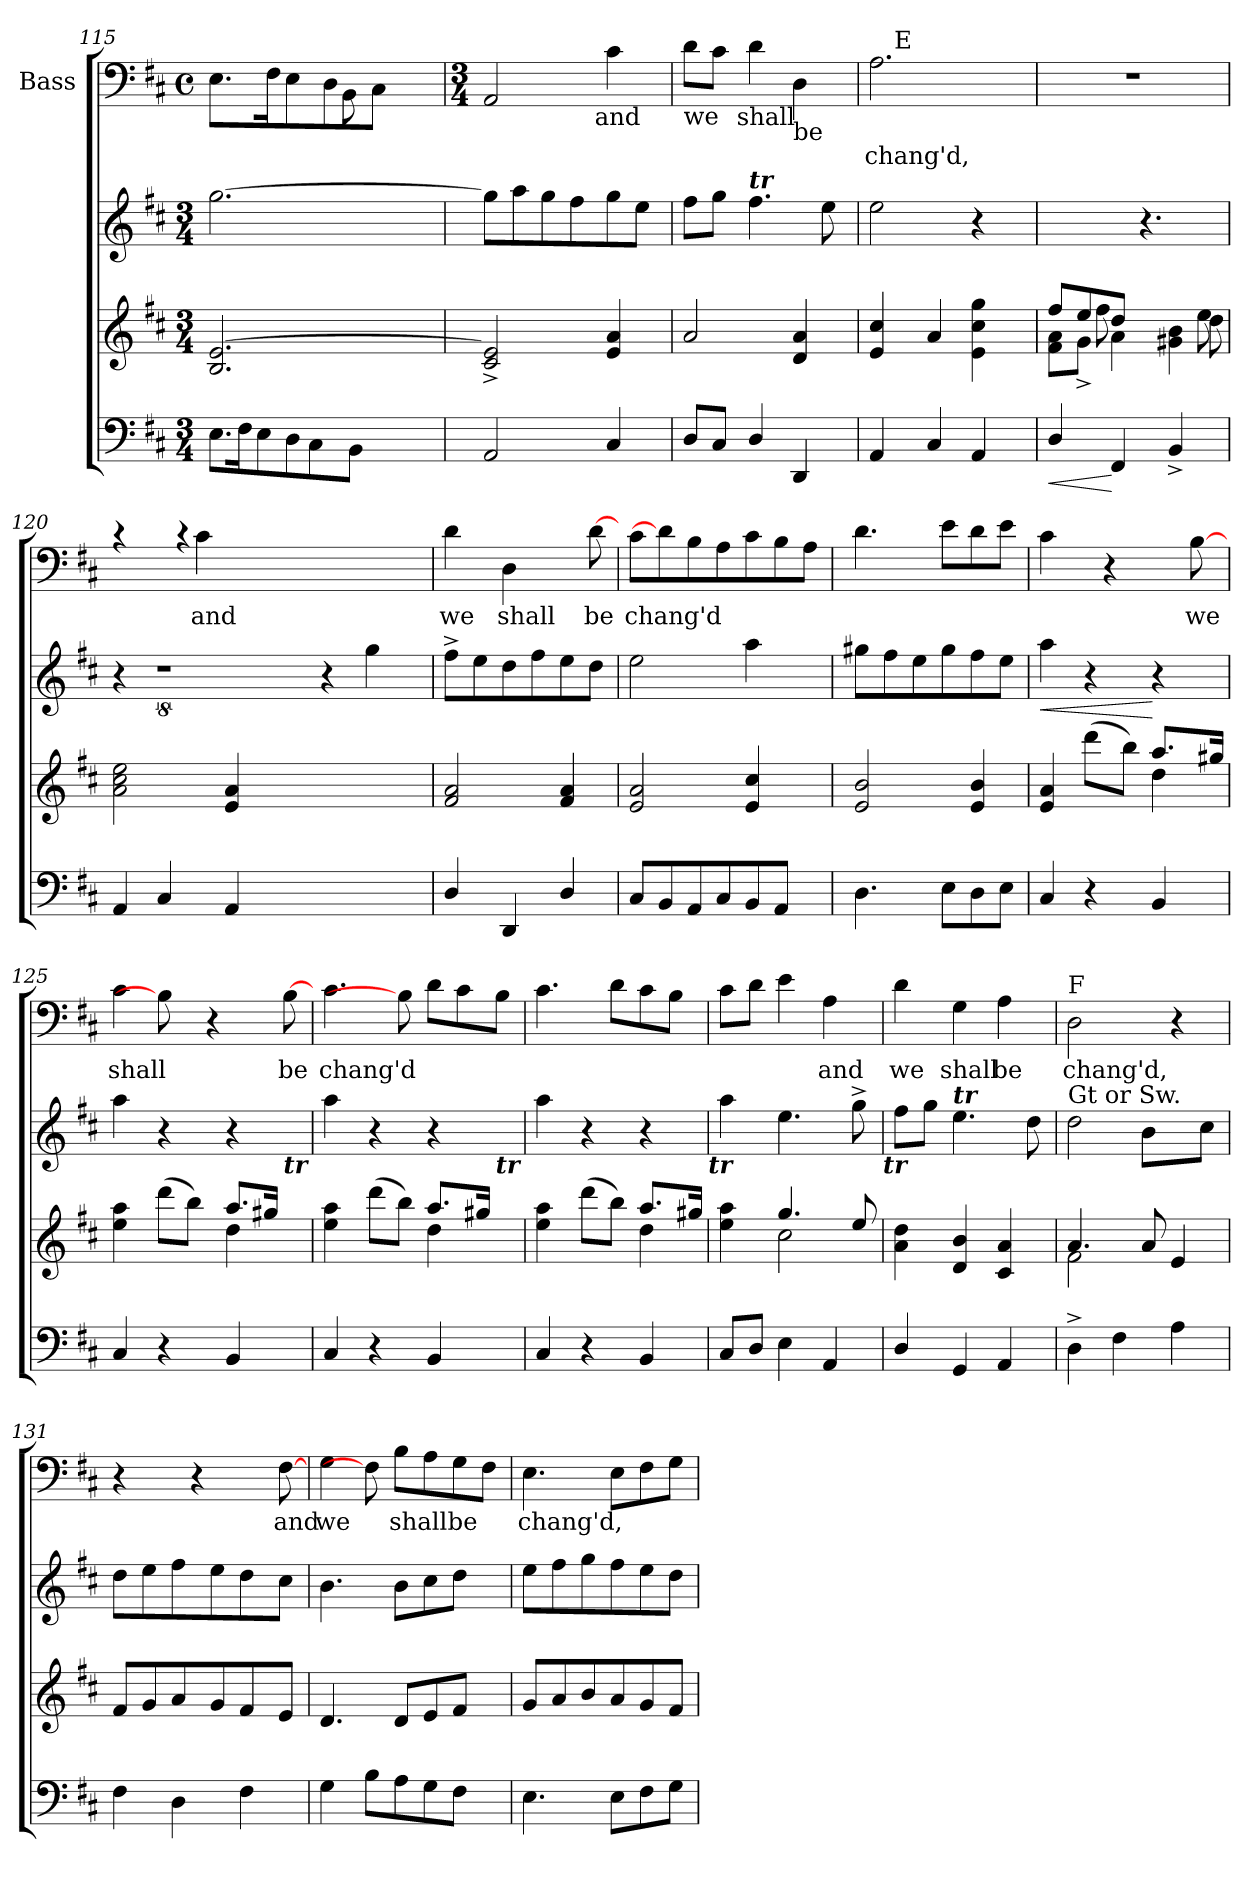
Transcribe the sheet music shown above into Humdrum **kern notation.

**kern	**dynam	**kern	**kern	**dynam	**kern	**text
*part4	*part4	*part3	*part2	*part2	*part1	*part1
*staff4	*staff4	*staff3	*staff2	*staff2	*staff1	*staff1
*	*	*	*	*	*I"Bass	*
*clefF4	*	*clefG2	*clefG2	*	*clefF4	*
*k[f#c#]	*	*k[f#c#]	*k[f#c#]	*	*k[f#c#]	*
*D:	*	*D:	*D:	*	*D:	*
*M3/4	*	*M3/4	*M3/4	*	*M4/4	*
*	*	*	*	*	*met(c)	*
*Xtuplet	*	*	*	*	*	*
=115	=115	=115	=115	=115	=115	=115
*	*	*	*	*	*^	*
12.E\L	.	2.B/ [>2.e/	[>2.gg\	.	8.E\L	4ryy	.
24F#\k	.	.	.	.	.	.	.
12E\	.	.	.	.	.	.	.
.	.	.	.	.	16F#\k	.	.
12D\	.	.	.	.	8E\	8ryy	.
12C#\	.	.	.	.	.	.	.
.	.	.	.	.	8D\	32ryy	.
.	.	.	.	.	.	8BB\	.
12BB\J	.	.	.	.	.	.	.
4ryy	.	.	.	.	8C#\J	.	.
.	.	.	.	.	.	8ryy	.
.	.	.	.	.	8ryy	.	.
.	.	.	.	.	.	16.ryy	.
=116!	=116!	=116!	=116!	=116!	=116!	=116!	=116!
*	*	*	*	*	*M3/4	*	*
2AA/	.	2c#/^< 2e/]^<	8gg\L]	.	2AA/	4...ryy	.
.	.	.	8aa\	.	.	.	.
.	.	.	8gg\	.	.	.	.
.	.	.	8ff#\	.	.	.	.
!	!	!	!	!	!	!LO:TX:b:t=and	!
.	.	.	.	.	.	4ryy	.
4C#/	.	4e/ 4a/	8gg\	.	4c#\	.	.
.	.	.	8ee\J	.	.	.	.
.	.	.	.	.	.	32ryy	.
=117!	=117!	=117!	=117!	=117!	=117!	=117!	=117!
!	!	!	!	!	!LO:TX:b:t=we	!	!
8D/L	.	2a/	8ff#\L	.	8d\L	8..ryy	.
8C#/J	.	.	8gg\J	.	8c#\J	.	.
!	!	!	!	!	!	!LO:TX:b:t=shall	!
.	.	.	.	.	.	2ryy	.
!	!	!	!LO:TX:a:Bi:t=tr	!	!	!	!
4D/	.	.	4.ff#\	.	4d\	.	.
!	!	!	!	!	!LO:TX:b:t=be	!	!
4DD/	.	4d/ 4a/	.	.	4D\	.	.
.	.	.	8ee\	.	.	.	.
.	.	.	.	.	.	32ryy	.
!!LO:LB:g=z	!!
=118!	=118!	=118!	=118!	=118!	=118!	=118!	=118!
!	!	!	!	!	!	!	!LO:LY:b
4AA/	.	4e/ 4cc#/	2ee\	.	2.A\	16.ryy	chang'd,
!	!	!	!	!	!	!LO:TX:a:t=E	!
.	.	.	.	.	.	2ryy	.
4C#/	.	4a/	.	.	.	.	.
4AA/	.	4e\ 4cc#\ 4gg\	4r	.	.	.	.
.	.	.	.	.	.	8ryy	.
.	.	.	.	.	.	32ryy	.
=119!	=119!	=119!	=119!	=119!	=119!	=119!	=119!
!	!LO:HP:b	!	!	!	!	!	!
!	!LO:HP:n=1:b	!	!	!	!LO:N:vis=1	!	!
*	*	*^	*	*	*	*	*
*	*	*	*^	*	*	*	*	*
*	*	*	*	*^	*	*	*v	*v	*
4D/	< <	8ff#/L	4ryy	2ryy	8f#\ 8a\L	4.ryy	.	2.r	.
.	.	8ee/	.	.	8g^>\J	.	.	.	.
4FF#/	[	8dd/J	8ff#\	.	4a\	.	.	.	.
.	.	4.ryy	4ryy	.	.	4.r	.	.	.
4BB^</	[	.	.	8ryy	4g#X\ 4b\	.	.	.	.
.	.	.	8ee\	8dd\	.	.	.	.	.
*	*	*v	*v	*v	*v	*	*	*	*
=120!	=120!	=120!	=120!	=120!	=120!	=120!
*	*	*	*	*	*^	*
4AA/	.	2a\ 2cc#\ 2ee\	4r	.	4rc	4.ryy	.
4C#/	.	.	8%5r	.	16ryy	.	.
.	.	.	.	.	4rc	.	.
!	!	!	!	!	!	!	!LO:LY:b
.	.	.	.	.	.	4c#\	and
4AA/	.	4e/ 4a/	.	.	.	.	.
.	.	.	.	.	2.ryy	.	.
.	.	.	.	.	.	2.ryy	.
2ryy	.	2ryy	.	.	.	.	.
.	.	.	4r	.	.	.	.
.	.	.	4gg\	.	.	.	.
8ryy	.	8ryy	.	.	.	.	.
.	.	.	.	.	16ryy	.	.
*	*	*	*	*	*v	*v	*
=121!	=121!	=121!	=121!	=121!	=121!	=121!
!	!	!	!	!	!	!LO:LY:b
4D/	.	2f#/ 2a/	8ff#^>\L	.	4d\	we
.	.	.	8ee\	.	.	.
!	!	!	!	!	!	!LO:LY:b
4DD/	.	.	8dd\	.	4D\	shall
.	.	.	8ff#\	.	.	.
4D/	.	4f#/ 4a/	8ee\	.	8ryy	.
!	!	!	!	!	!	!LO:LY:b
.	.	.	8dd\J	.	[8d\	be
=122!	=122!	=122!	=122!	=122!	=122!	=122!
!	!	!	!	!	!	!LO:LY:b
8C#/L	.	2e/ 2a/	2ee\	.	8c#\L	chang'd
8BB/	.	.	.	.	8d\]	.
8AA/	.	.	.	.	8B\	.
8C#/	.	.	.	.	8A\	.
8BB/	.	4e/ 4cc#/	4aa\	.	8c#\	.
8AA/J	.	.	.	.	8B\	.
8ryy	.	8ryy	8ryy	.	8A\J	.
=123!	=123!	=123!	=123!	=123!	=123!	=123!
4.D\	.	2e/ 2b/	8gg#X\L	.	4.d\	.
.	.	.	8ff#\	.	.	.
.	.	.	8ee\	.	.	.
8E\L	.	.	8gg#\	.	8e\L	.
8D\	.	4e/ 4b/	8ff#\	.	8d\	.
8E\J	.	.	8ee\J	.	8e\J	.
!!LO:PB:g=z
=124!	=124!	=124!	=124!	=124!	=124!	=124!
*	*	*^	*	*	*	*
!	!	!	!	!	!LO:HP:b	!	!
4C#/	.	4e/ 4a/	2ryy	4aa\	<	4c#\	.
4r	.	(>8ddd\L	.	4r	.	16ryy	.
.	.	.	.	.	.	4r	.
.	.	8bb\J)	.	.	.	.	.
4BB/	.	8.aa/L	4dd\	4r	[	.	.
.	.	.	.	.	.	16ryy	.
!	!	!	!	!	!	!	!LO:LY:b
.	.	.	.	.	.	[8B\	we
.	.	16gg#X/Jk	.	.	.	.	.
=125!	=125!	=125!	=125!	=125!	=125!	=125!	=125!
!	!	!	!	!	!	!	!LO:LY:b
4C#/	.	4ee\ 4aa\	2ryy	4aa\	.	4c#\	shall
4r	.	(>8ddd\L	.	4r	.	8B\]	.
.	.	8bb\J)	.	.	.	16ryy	.
.	.	.	.	.	.	4r	.
4BB/	.	4dd\	8.aa/L	4r	.	.	.
.	.	.	16gg#X/Jk	.	.	16ryy	.
!	!	!	!	!LO:TX:b:Bi:t=tr	!	!	!
!	!	!	!	!	!	!	!LO:LY:b
8ryy	.	8ryy	8ryy	8ryy	.	[8B\	be
=126!	=126!	=126!	=126!	=126!	=126!	=126!	=126!
!	!	!	!	!	!	!	!LO:LY:b
4C#/	.	4ee\ 4aa\	2ryy	4aa\	.	4.c#\	chang'd
4r	.	(>8ddd\L	.	4r	.	.	.
.	.	8bb\J)	.	.	.	8B\]	.
4BB/	.	4dd\	8.aa/L	4r	.	8d\L	.
.	.	.	.	.	.	8c#\	.
.	.	.	16gg#X/Jk	.	.	.	.
!	!	!	!	!LO:TX:b:Bi:t=tr	!	!	!
8ryy	.	8ryy	8ryy	8ryy	.	8B\J	.
=127!	=127!	=127!	=127!	=127!	=127!	=127!	=127!
4C#/	.	4ee\ 4aa\	2ryy	4aa\	.	4.c#\	.
4r	.	(>8ddd\L	.	4r	.	.	.
.	.	8bb\J)	.	.	.	8d\L	.
4BB/	.	4dd\	8.aa/L	4r	.	8c#\	.
.	.	.	.	.	.	8B\J	.
.	.	.	16gg#X/Jk	.	.	.	.
!	!	!	!	!LO:TX:b:Bi:t=tr	!	!	!
=128!	=128!	=128!	=128!	=128!	=128!	=128!	=128!
*	*	*	*	*^	*	*	*
8C#/L	.	4ee\ 4aa\	4ryy	4aa\	2ryy	.	8c#\L	.
8D/J	.	.	.	.	.	.	8d\J	.
4E\	.	2cc#\	4.gg/	4.ee\	.	.	4e\	.
!	!	!	!	!	!	!	!	!LO:LY:b
4AA/	.	.	.	.	8ryy	.	4A\	and
.	.	.	8ee/	8ryy	8gg^<\	.	.	.
!	!	!	!	!	!LO:TX:b:Bi:t=tr	!	!	!
!!LO:LB:g=z
=129!	=129!	=129!	=129!	=129!	=129!	=129!	=129!	=129!
!	!	!	!	!	!	!	!	!LO:LY:b
*	*	*v	*v	*	*	*	*	*
*	*	*	*v	*v	*	*	*
4D/	.	4a\ 4dd\	8ff#\L	.	4d\	we
.	.	.	8gg\J	.	.	.
!	!	!	!LO:TX:a:Bi:t=tr	!	!	!
!	!	!	!	!	!	!LO:LY:b
4GG/	.	4d/ 4b/	4.ee\	.	4G\	shall
!	!	!	!	!	!	!LO:LY:b
4AA/	.	4c#/ 4a/	.	.	4A\	be
.	.	.	8dd\	.	.	.
=130!	=130!	=130!	=130!	=130!	=130!	=130!
*	*	*^	*^	*	*	*
!	!	!	!	!	!	!	!LO:TX:a:t=F	!
!	!	!	!	!LO:TX:a:t=Gt or Sw.	!	!	!	!
!	!	!	!	!	!	!	!	!LO:LY:b
4D^>\	.	2f#\	4.a/	2dd\	4.ryy	.	2D\	chang'd,
4F#\	.	.	.	.	.	.	.	.
.	.	.	8a/	.	8b\L	.	.	.
4A\	.	4ryy	4e/	4ryy	8ryy	.	4r	.
.	.	.	.	.	8cc#\J	.	.	.
*	*	*v	*v	*	*	*	*	*
*	*	*	*v	*v	*	*	*
=131!	=131!	=131!	=131!	=131!	=131!	=131!
4F#\	.	8f#/L	8dd\L	.	4r	.
.	.	8g/	8ee\	.	.	.
4D\	.	8a/	8ff#\	.	16ryy	.
.	.	.	.	.	4r	.
.	.	8g/	8ee\	.	.	.
4F#\	.	8f#/	8dd\	.	.	.
.	.	.	.	.	16ryy	.
!	!	!	!	!	!	!LO:LY:b
.	.	8e/J	8cc#\J	.	[8F#\	and
=132!	=132!	=132!	=132!	=132!	=132!	=132!
!	!	!	!	!	!	!LO:LY:b
4G\	.	4.d/	4.b\	.	4G\	we
8B\L	.	.	.	.	8F#\]	.
!	!	!	!	!	!	!LO:LY:b
8A\	.	8d/L	8b\L	.	8B\L	shall
8G\	.	8e/	8cc#\	.	8A\	.
!	!	!	!	!	!	!LO:LY:b
8F#\J	.	8f#/J	8dd\J	.	8G\	be
8ryy	.	8ryy	8ryy	.	8F#\J	.
=133!	=133!	=133!	=133!	=133!	=133!	=133!
!	!	!	!	!	!	!LO:LY:b
4.E\	.	8g/L	8ee\L	.	4.E\	chang'd,
.	.	8a/	8ff#\	.	.	.
.	.	8b/	8gg\	.	.	.
8E\L	.	8a/	8ff#\	.	8E\L	.
8F#\	.	8g/	8ee\	.	8F#\	.
8G\J	.	8f#/J	8dd\J	.	8G\J	.
=!	=!	=!	=!	=!	=!	=!
*-	*-	*-	*-	*-	*-	*-
